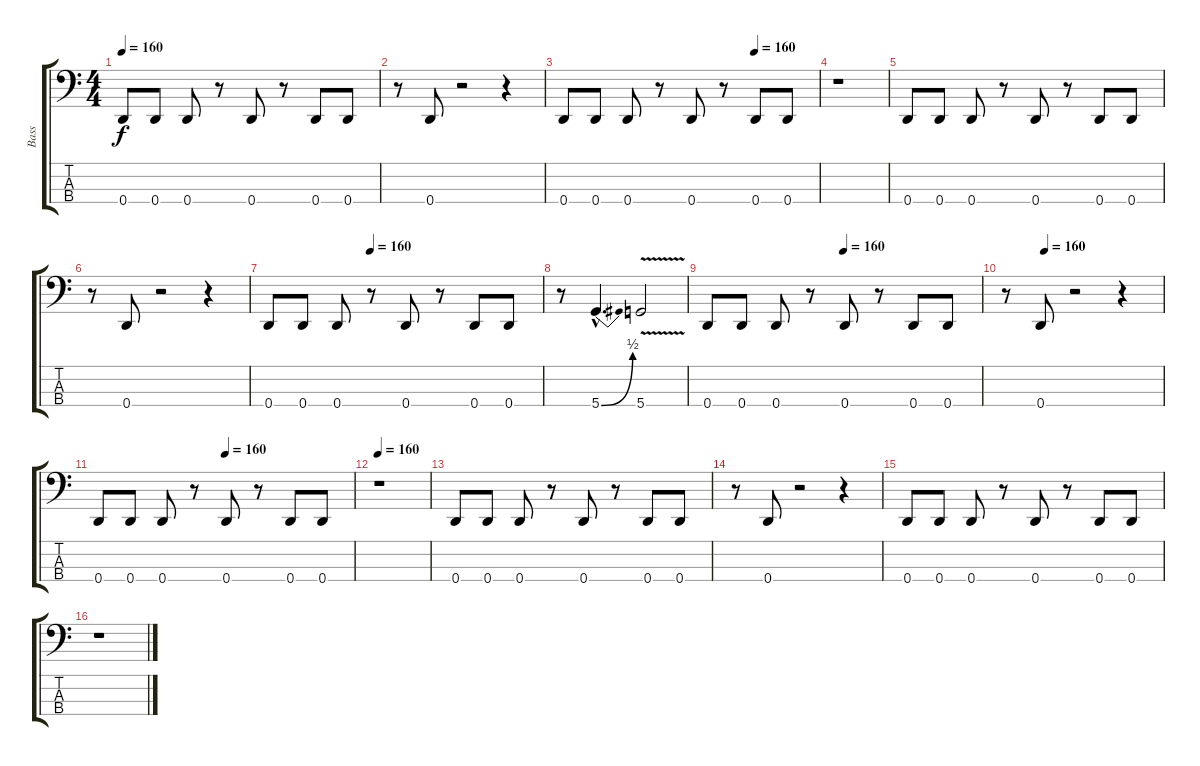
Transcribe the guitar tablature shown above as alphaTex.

\track ("Bass" "Bass") {instrument electricbasspick}
\staff {score tabs}
\tuning (G2 D2 A1 D1) {hide}
\ts (4 4)
\tempo 160
\clef f4
\ks c
0.4.8{dy f instrument electricbasspick} 0.4.8 0.4.8 r.8 0.4.8 r.8 0.4.8 0.4.8 |
r.8 0.4.8 r.2 r.4 |
\tempo (160 0.75)
0.4.8 0.4.8 0.4.8 r.8 0.4.8 r.8 0.4.8 0.4.8 |
r.1 |
0.4.8 0.4.8 0.4.8 r.8 0.4.8 r.8 0.4.8 0.4.8 |
r.8 0.4.8 r.2 r.4 |
\tempo (160 0.375)
0.4.8 0.4.8 0.4.8 r.8 0.4.8 r.8 0.4.8 0.4.8 |
r.8 5.4{be (bend 0 0 60 2) hac}.4{d} 5.4{v}.2 |
\tempo (160 0.5)
0.4.8 0.4.8 0.4.8 r.8 0.4.8 r.8 0.4.8 0.4.8 |
\tempo (160 0.25)
r.8 0.4.8 r.2 r.4 |
\tempo (160 0.5)
0.4.8 0.4.8 0.4.8 r.8 0.4.8 r.8 0.4.8 0.4.8 |
\tempo 160
r.1 |
0.4.8 0.4.8 0.4.8 r.8 0.4.8 r.8 0.4.8 0.4.8 |
r.8 0.4.8 r.2 r.4 |
0.4.8 0.4.8 0.4.8 r.8 0.4.8 r.8 0.4.8 0.4.8 |
r.1
